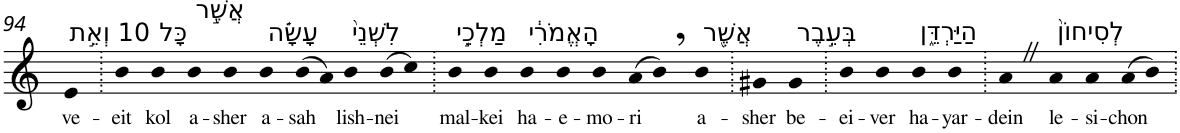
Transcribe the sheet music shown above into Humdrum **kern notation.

**kern	**text
*part1	*part1
*staff1	*staff1
*I"Piano	*
*I'Pno	*
!!LO:PB:g=z
*clefG2	*
*k[]	*
=94	=94
!LO:TX:a:t=10 וְאֵ֣ת	!
!	!LO:LY:b
4e	ve-
=95.	=95.
!	!LO:LY:b
4b	-eit
!LO:TX:a:t=כָּל	!
!	!LO:LY:b
4b	kol
!LO:TX:a:t=אֲשֶׁ֣ר	!
!	!LO:LY:b
4b	a-
!	!LO:LY:b
4b	-sher
!LO:TX:a:t=עָשָׂ֗ה	!
!	!LO:LY:b
4b	a-
!	!LO:LY:b
(>8b	-sah
8a)	.
!LO:TX:a:t=לִשְׁנֵי֙	!
!	!LO:LY:b
4b	lish-
!	!LO:LY:b
(>8b	-nei
8cc)	.
=96.	=96.
!LO:TX:a:t=מַלְכֵ֣י	!
!	!LO:LY:b
4b	mal-
!	!LO:LY:b
4b	-kei
!LO:TX:a:t=הָאֱמֹרִ֔י	!
!	!LO:LY:b
4b	ha-
!	!LO:LY:b
4b	-e-
!	!LO:LY:b
4b	-mo-
!	!LO:LY:b
(>8a	-ri
8b,)	.
!LO:TX:a:t=אֲשֶׁ֖ר	!
!	!LO:LY:b
4b	a-
=97.	=97.
!	!LO:LY:b
4g#X	-sher
!LO:TX:a:t=בְּעֵ֣בֶר	!
!	!LO:LY:b
4g#	be-
=98.	=98.
!	!LO:LY:b
4b	-ei-
!	!LO:LY:b
4b	-ver
!LO:TX:a:t=הַיַּרְדֵּ֑ן	!
!	!LO:LY:b
4b	ha-
!	!LO:LY:b
4b	-yar-
=99.	=99.
!	!LO:LY:b
4aZ	-dein
!LO:TX:a:t=לְסִיחוֹן֙	!
!	!LO:LY:b
4a	le-
!	!LO:LY:b
4a	-si-
!	!LO:LY:b
(>8a	-chon
8b)	.
=.	=.
*-	*-
